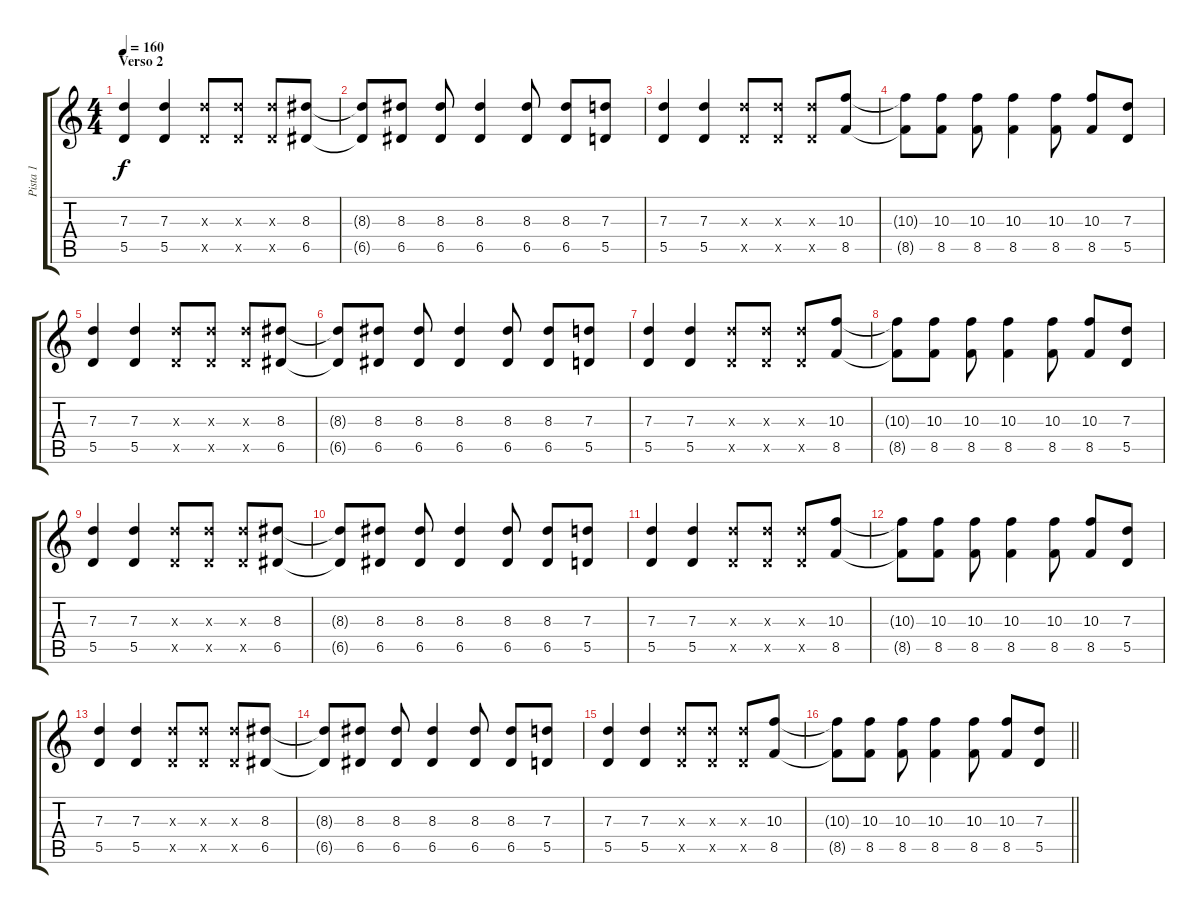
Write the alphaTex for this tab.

\track ("Pista 1" "Pista 1") {instrument distortionguitar}
\staff {score tabs}
\tuning (E4 B3 G3 D3 A2 E2) {hide}
\ts (4 4)
\section ("" "Verso 2")
\tempo 160
\clef g2
\ks c
(7.3 5.5).4{dy f} (7.3 5.5).4 (7.3{x} 5.5{x}).8 (7.3{x} 5.5{x}).8 (7.3{x} 5.5{x}).8 (8.3 6.5).8 |
(8.3{t} 6.5{t}).8 (8.3 6.5).8 (8.3 6.5).8 (8.3 6.5).4 (8.3 6.5).8 (8.3 6.5).8 (7.3 5.5).8 |
(7.3 5.5).4 (7.3 5.5).4 (7.3{x} 5.5{x}).8 (7.3{x} 5.5{x}).8 (7.3{x} 5.5{x}).8 (10.3 8.5).8 |
(10.3{t} 8.5{t}).8 (10.3 8.5).8 (10.3 8.5).8 (10.3 8.5).4 (10.3 8.5).8 (10.3 8.5).8 (7.3 5.5).8 |
(7.3 5.5).4 (7.3 5.5).4 (7.3{x} 5.5{x}).8 (7.3{x} 5.5{x}).8 (7.3{x} 5.5{x}).8 (8.3 6.5).8 |
(8.3{t} 6.5{t}).8 (8.3 6.5).8 (8.3 6.5).8 (8.3 6.5).4 (8.3 6.5).8 (8.3 6.5).8 (7.3 5.5).8 |
(7.3 5.5).4 (7.3 5.5).4 (7.3{x} 5.5{x}).8 (7.3{x} 5.5{x}).8 (7.3{x} 5.5{x}).8 (10.3 8.5).8 |
(10.3{t} 8.5{t}).8 (10.3 8.5).8 (10.3 8.5).8 (10.3 8.5).4 (10.3 8.5).8 (10.3 8.5).8 (7.3 5.5).8 |
(7.3 5.5).4 (7.3 5.5).4 (7.3{x} 5.5{x}).8 (7.3{x} 5.5{x}).8 (7.3{x} 5.5{x}).8 (8.3 6.5).8 |
(8.3{t} 6.5{t}).8 (8.3 6.5).8 (8.3 6.5).8 (8.3 6.5).4 (8.3 6.5).8 (8.3 6.5).8 (7.3 5.5).8 |
(7.3 5.5).4 (7.3 5.5).4 (7.3{x} 5.5{x}).8 (7.3{x} 5.5{x}).8 (7.3{x} 5.5{x}).8 (10.3 8.5).8 |
(10.3{t} 8.5{t}).8 (10.3 8.5).8 (10.3 8.5).8 (10.3 8.5).4 (10.3 8.5).8 (10.3 8.5).8 (7.3 5.5).8 |
(7.3 5.5).4 (7.3 5.5).4 (7.3{x} 5.5{x}).8 (7.3{x} 5.5{x}).8 (7.3{x} 5.5{x}).8 (8.3 6.5).8 |
(8.3{t} 6.5{t}).8 (8.3 6.5).8 (8.3 6.5).8 (8.3 6.5).4 (8.3 6.5).8 (8.3 6.5).8 (7.3 5.5).8 |
(7.3 5.5).4 (7.3 5.5).4 (7.3{x} 5.5{x}).8 (7.3{x} 5.5{x}).8 (7.3{x} 5.5{x}).8 (10.3 8.5).8 |
\barLineRight lightlight
(10.3{t} 8.5{t}).8 (10.3 8.5).8 (10.3 8.5).8 (10.3 8.5).4 (10.3 8.5).8 (10.3 8.5).8 (7.3 5.5).8
